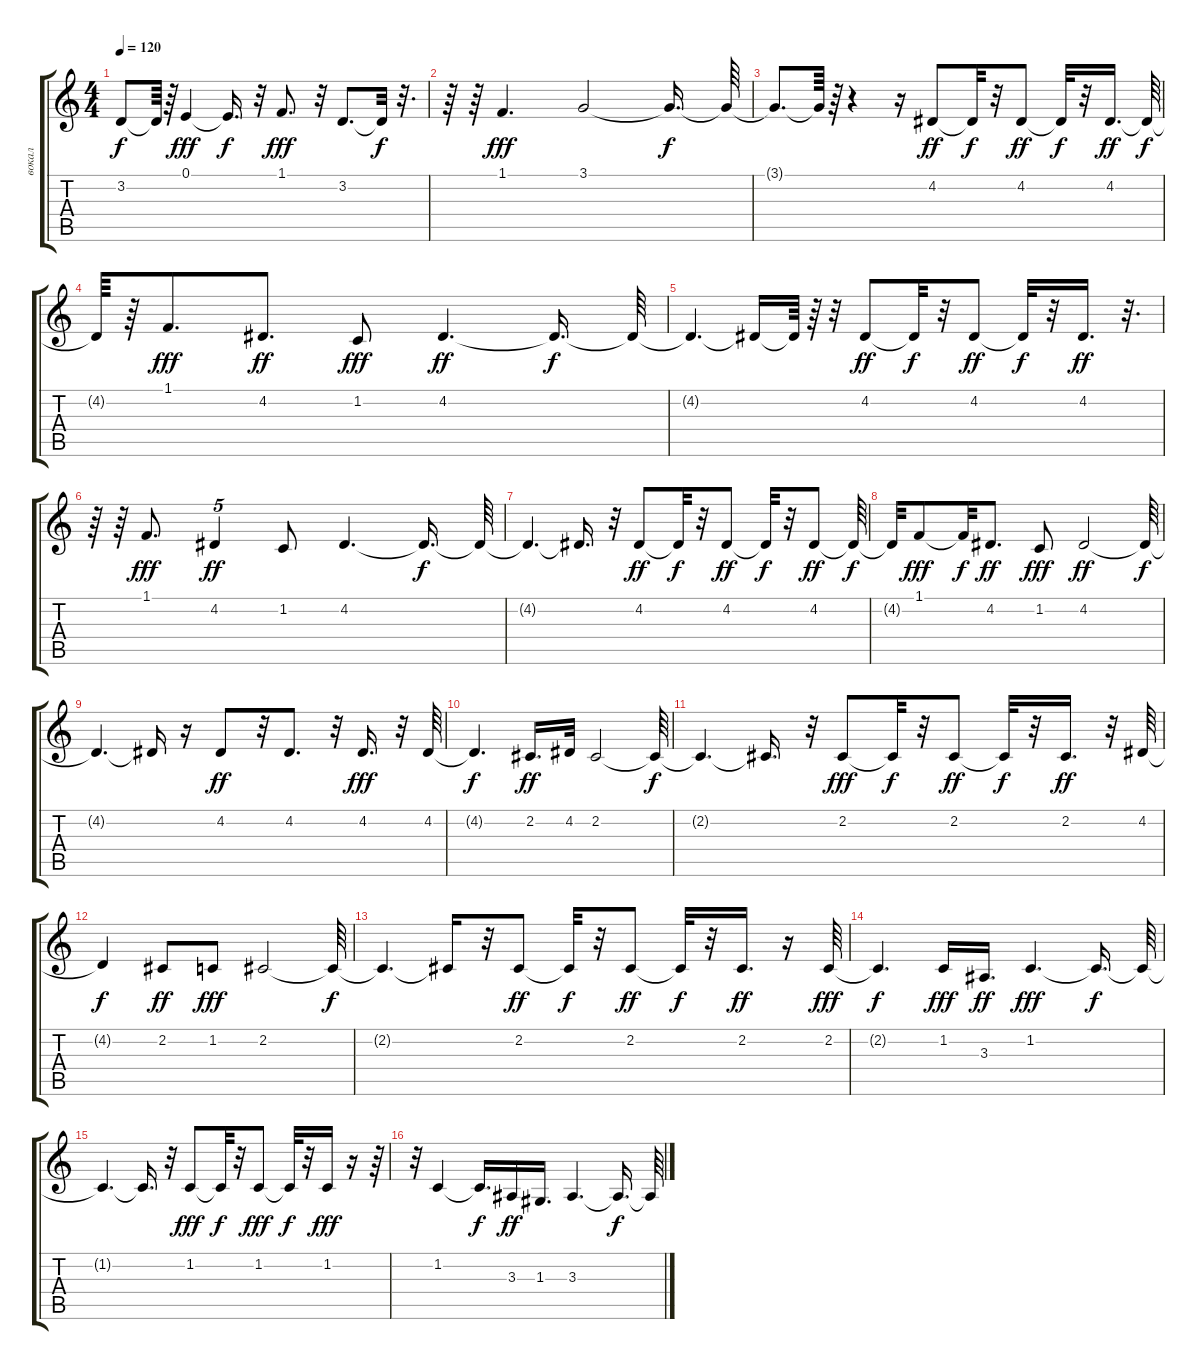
\track ("вокал" "вокал") {instrument brightacousticpiano}
\staff {score tabs}
\tuning (E4 B3 G3 D3 A2 E2) {hide}
\ts (4 4)
\tempo 120
\clef g2
\ks c
3.2{t}.8{dy f} 3.2{t}.64 r.64 0.1.4{dy fff} 0.1{t}.16{d dy f} r.32 1.1.8{d dy fff} r.32 3.2.8{d} 3.2{t}.32{dy f} r.32{d} |
r.64 r.64 1.1.4{d dy fff} 3.1.2 3.1{t}.16{d dy f} 3.1{t}.64 |
3.1{t}.8{d} 3.1{t}.64 r.64 r.4 r.16 4.2.8{dy ff} 4.2{t}.32{dy f} r.32 4.2.8{dy ff} 4.2{t}.32{dy f} r.32 4.2.16{d dy ff} 4.2{t}.64{dy f} |
4.2{t}.64 r.64 1.1.8{d dy fff} 4.2.8{d dy ff} 1.2.8{dy fff} 4.2.4{d dy ff} 4.2{t}.16{d dy f} 4.2{t}.64 |
4.2{t}.4{d} 4.2{t}.16 4.2{t}.64 r.64 r.32 4.2.8{dy ff} 4.2{t}.32{dy f} r.32 4.2.8{dy ff} 4.2{t}.32{dy f} r.32 4.2.16{d dy ff} r.32{d} |
r.64 r.64 1.1.8{d dy fff} 4.2.4{tu (5 4) dy ff} 1.2.8 4.2.4{d} 4.2{t}.16{d dy f} 4.2{t}.64 |
4.2{t}.4{d} 4.2{t}.16{d} r.32 4.2.8{dy ff} 4.2{t}.32{dy f} r.32 4.2.8{dy ff} 4.2{t}.32{dy f} r.32 4.2.8{dy ff} 4.2{t}.64{dy f} |
4.2{t}.32 1.1.8{dy fff} 1.1{t}.32{dy f} 4.2.8{d dy ff} 1.2.8{dy fff} 4.2.2{dy ff} 4.2{t}.64{dy f} |
4.2{t}.4{d} 4.2{t}.16 r.16 4.2.8{dy ff} r.32 4.2.8{d} r.32 4.2.16{d dy fff} r.32 4.2.64 |
4.2{t}.4{d dy f} 2.2.16{d dy ff} 4.2.32 2.2.2 2.2{t}.64{dy f} |
2.2{t}.4{d} 2.2{t}.16{d} r.32 2.2.8{dy fff} 2.2{t}.32{dy f} r.32 2.2.8{dy ff} 2.2{t}.32{dy f} r.32 2.2.16{d dy ff} r.32 4.2.64 |
4.2{t}.4{dy f} 2.2.8{dy ff} 1.2.8{dy fff} 2.2.2 2.2{t}.64{dy f} |
2.2{t}.4{d} 2.2{t}.16 r.32 2.2.8{dy ff} 2.2{t}.32{dy f} r.32 2.2.8{dy ff} 2.2{t}.32{dy f} r.32 2.2.16{d dy ff} r.16 2.2.64{dy fff} |
2.2{t}.4{d dy f} 1.2.16{dy fff} 3.3.16{d dy ff} 1.2.4{d dy fff} 1.2{t}.16{d dy f} 1.2{t}.64 |
1.2{t}.4{d} 1.2{t}.16{d} r.32 1.2.8{dy fff} 1.2{t}.32{dy f} r.32 1.2.8{dy fff} 1.2{t}.32{dy f} r.32 1.2.16{dy fff} r.16 r.64 |
r.32 1.2.4 1.2{t}.16{d dy f} 3.3.16{dy ff} 1.3.16{d} 3.3.4{d} 3.3{t}.16{d dy f} 3.3{t}.64
